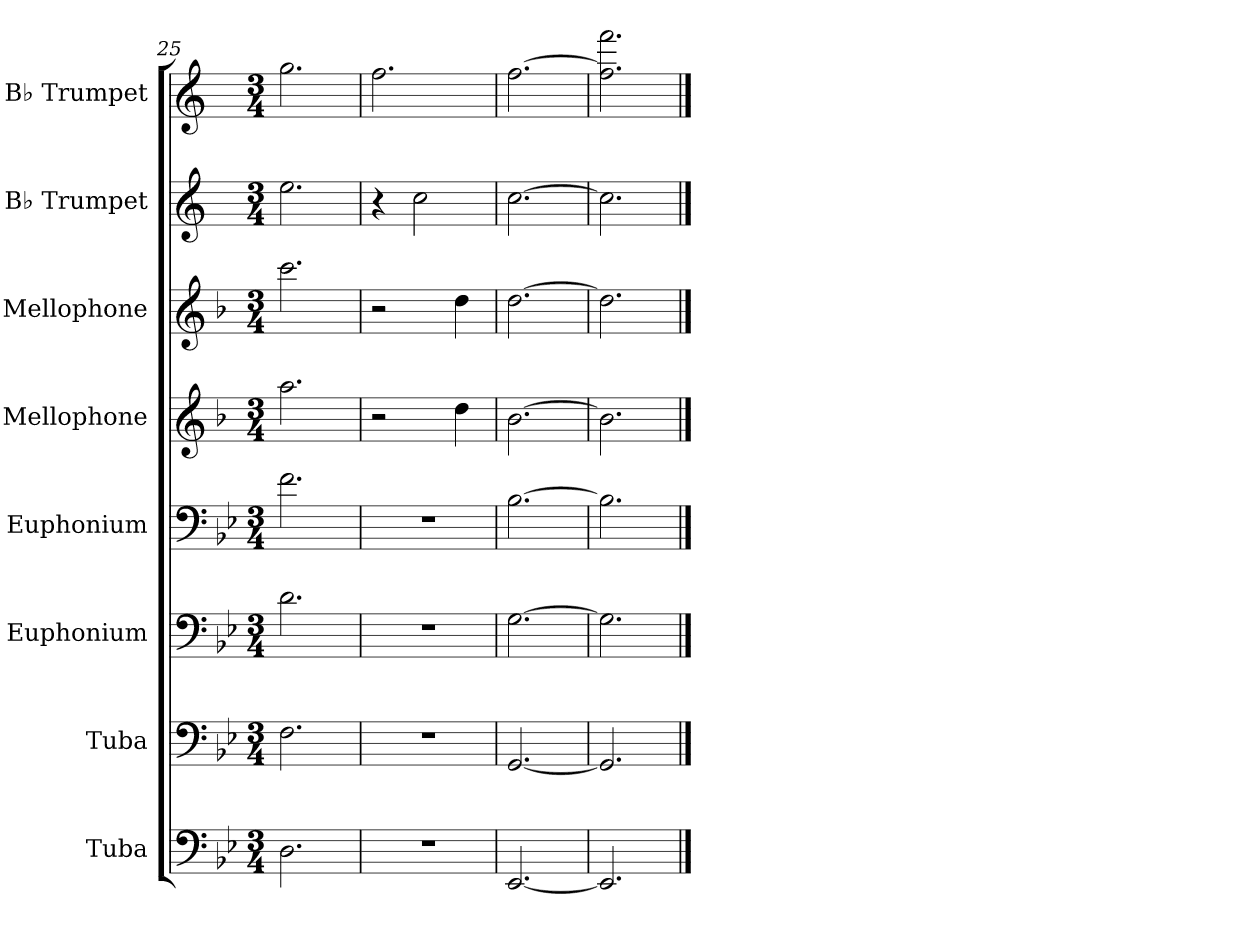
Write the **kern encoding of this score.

**kern	**kern	**kern	**kern	**kern	**kern	**kern	**kern
*part8	*part7	*part6	*part5	*part4	*part3	*part2	*part1
*staff8	*staff7	*staff6	*staff5	*staff4	*staff3	*staff2	*staff1
*I"Tuba	*I"Tuba	*I"Euphonium	*I"Euphonium	*I"Mellophone	*I"Mellophone	*I"B♭ Trumpet	*I"B♭ Trumpet
*I'Tba.	*I'Tba.	*I'Euph.	*I'Euph.	*I'Mph.	*I'Mph.	*I'B♭ Tpt.	*I'B♭ Tpt.
*clefF4	*clefF4	*clefF4	*clefF4	*clefG2	*clefG2	*clefG2	*clefG2
*	*	*	*	*ITrd4c7	*ITrd4c7	*ITrd1c2	*ITrd1c2
*k[b-e-]	*k[b-e-]	*k[b-e-]	*k[b-e-]	*k[b-e-]	*k[b-e-]	*k[b-e-]	*k[b-e-]
*M3/4	*M3/4	*M3/4	*M3/4	*M3/4	*M3/4	*M3/4	*M3/4
=25	=25	=25	=25	=25	=25	=25	=25
2.D\	2.F\	2.d\	2.f\	2.dd\	2.ff\	2.dd\	2.ff\
=26	=26	=26	=26	=26	=26	=26	=26
2.r	2.r	2.r	2.r	2r	2r	4r	2.ee-\
.	.	.	.	.	.	2b-\	.
.	.	.	.	4g\	4g\	.	.
=27	=27	=27	=27	=27	=27	=27	=27
[2.EE-/	[2.GG/	[2.G\	[2.B-\	[2.e-\	[2.g\	[2.b-\	[2.ee-\
=28	=28	=28	=28	=28	=28	=28	=28
2.EE-/]	2.GG/]	2.G\]	2.B-\]	2.e-\]	2.g\]	2.b-\]	2.ee-\] 2.eee-\
==	==	==	==	==	==	==	==
*-	*-	*-	*-	*-	*-	*-	*-
